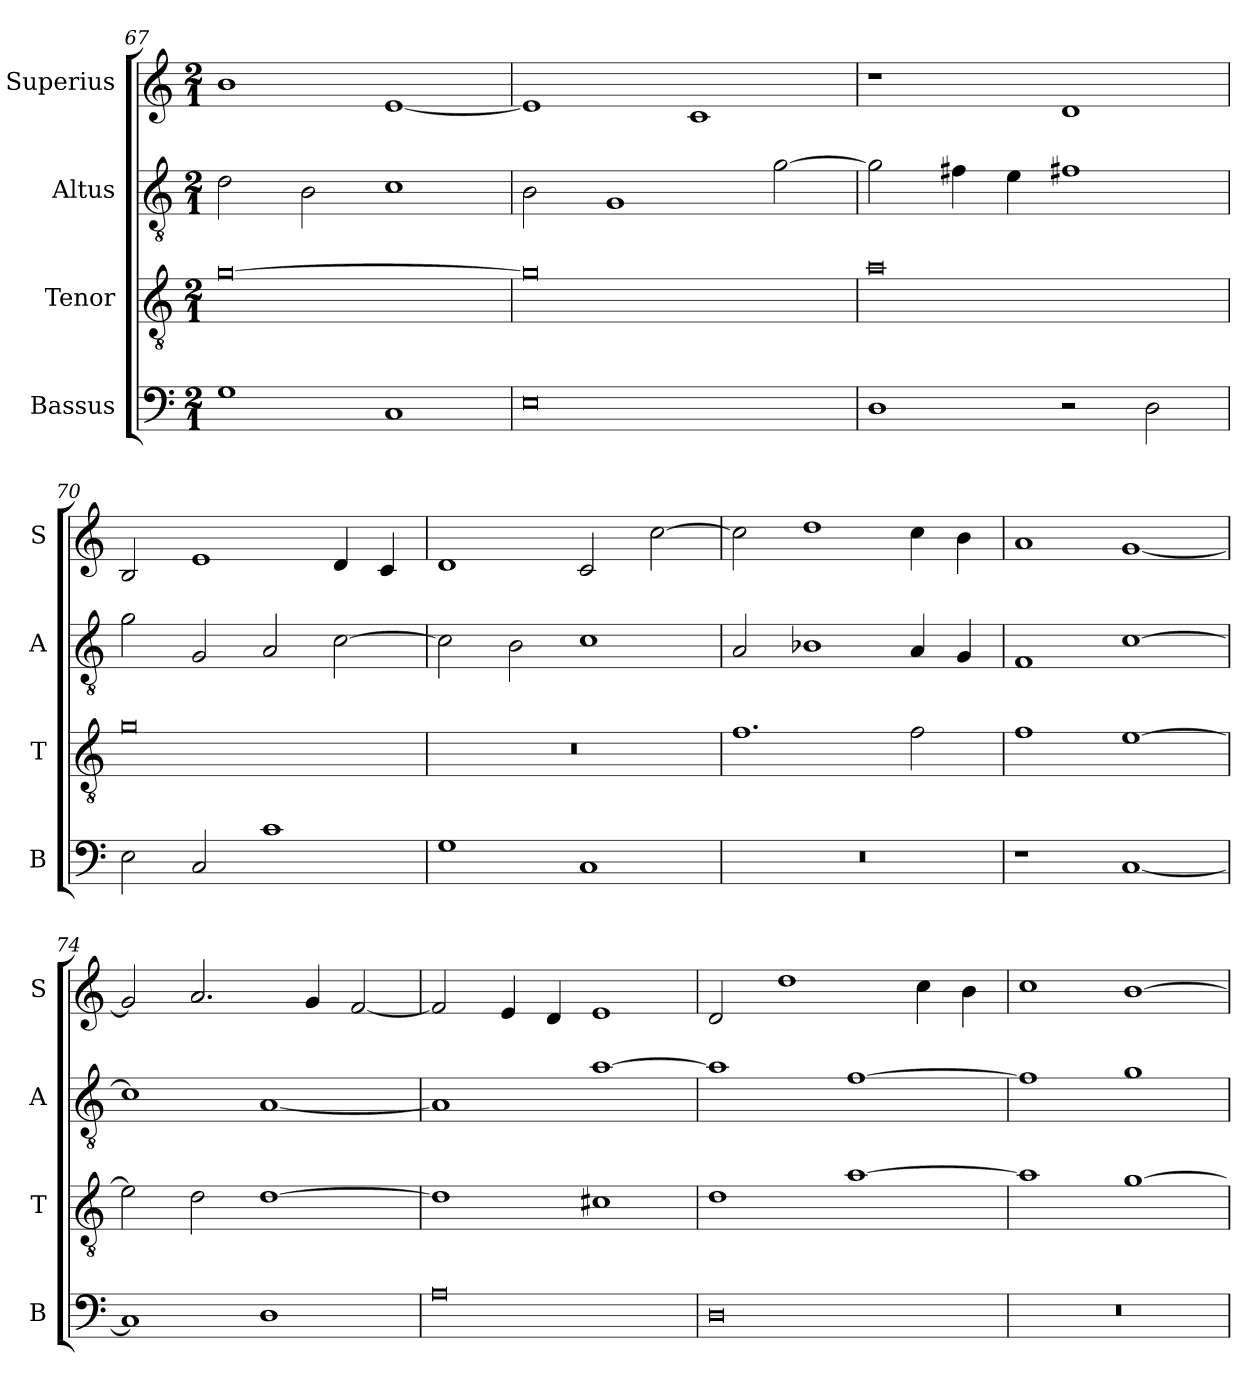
**kern	**kern	**kern	**kern
*part4	*part3	*part2	*part1
*staff4	*staff3	*staff2	*staff1
*I"Bassus	*I"Tenor	*I"Altus	*I"Superius
*I'B	*I'T	*I'A	*I'S
*clefF4	*clefGv2	*clefGv2	*clefG2
*k[]	*k[]	*k[]	*k[]
*M2/1	*M2/1	*M2/1	*M2/1
=67	=67	=67	=67
1G	[0g	2d\	1b
.	.	2B\	.
1C	.	1c	[1e
=68	=68	=68	=68
0E	0g]	2B\	1e]
.	.	1G	.
.	.	.	1c
.	.	[2g\	.
=69	=69	=69	=69
1D	0a	2g\]	1r
.	.	4f#X\	.
.	.	4e\	.
2r	.	1f#X	1d
2D\	.	.	.
=70	=70	=70	=70
2E\	0g	2g\	2B/
2C/	.	2G/	1e
1c	.	2A/	.
.	.	[2c\	4d/
.	.	.	4c/
=71	=71	=71	=71
1G	0r	2c\]	1d
.	.	2B\	.
1C	.	1c	2c/
.	.	.	[2cc\
=72	=72	=72	=72
0r	1.f	2A/	2cc\]
.	.	1B-X	1dd
.	2f\	4A/	4cc\
.	.	4G/	4b\
=73	=73	=73	=73
1r	1f	1F	1a
[1C	[1e	[1c	[1g
=74	=74	=74	=74
1C]	2e\]	1c]	2g/]
.	2d\	.	2.a/
1D	[1d	[1A	.
.	.	.	4g/
.	.	.	[2f/
=75	=75	=75	=75
0A	1d]	1A]	2f/]
.	.	.	4e/
.	.	.	4d/
.	1c#X	[1a	1e
=76	=76	=76	=76
0D	1d	1a]	2d/
.	.	.	1dd
.	[1a	[1f	.
.	.	.	4cc\
.	.	.	4b\
=77	=77	=77	=77
0r	1a]	1f]	1cc
.	[1g	1g	[1b
=	=	=	=
*-	*-	*-	*-
